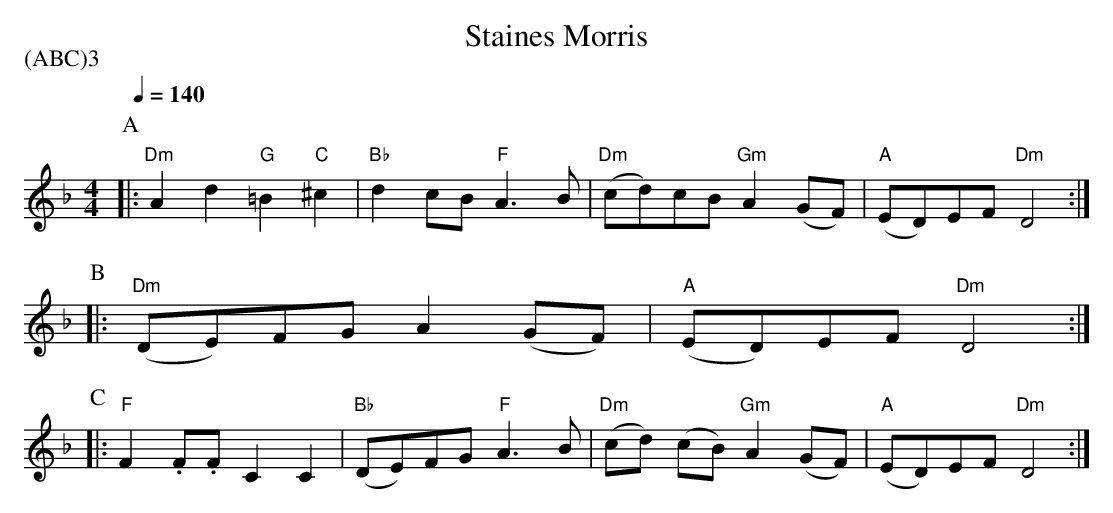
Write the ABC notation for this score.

X:1
T:Staines Morris
P:(ABC)3
M:4/4
Q:1/4=140
L:1/8
K:Dm
P:A
|: "Dm" A2 d2 "G" =B2 "C" ^c2 |  "Bb" d2 cB "F" A3 B | "Dm"(cd)cB  "Gm" A2 (GF) | "A" (ED)EF "Dm" D4 :|
P:B
|: "Dm" (DE)FG A2 (GF) | "A" (ED)EF "Dm" D4 :|
P:C
|: "F" F2 .F.F C2 C2 | "Bb" (DE)FG "F" A3 B | "Dm" (cd) (cB) "Gm" A2 (GF) | "A" (ED)EF "Dm" D4 :|
